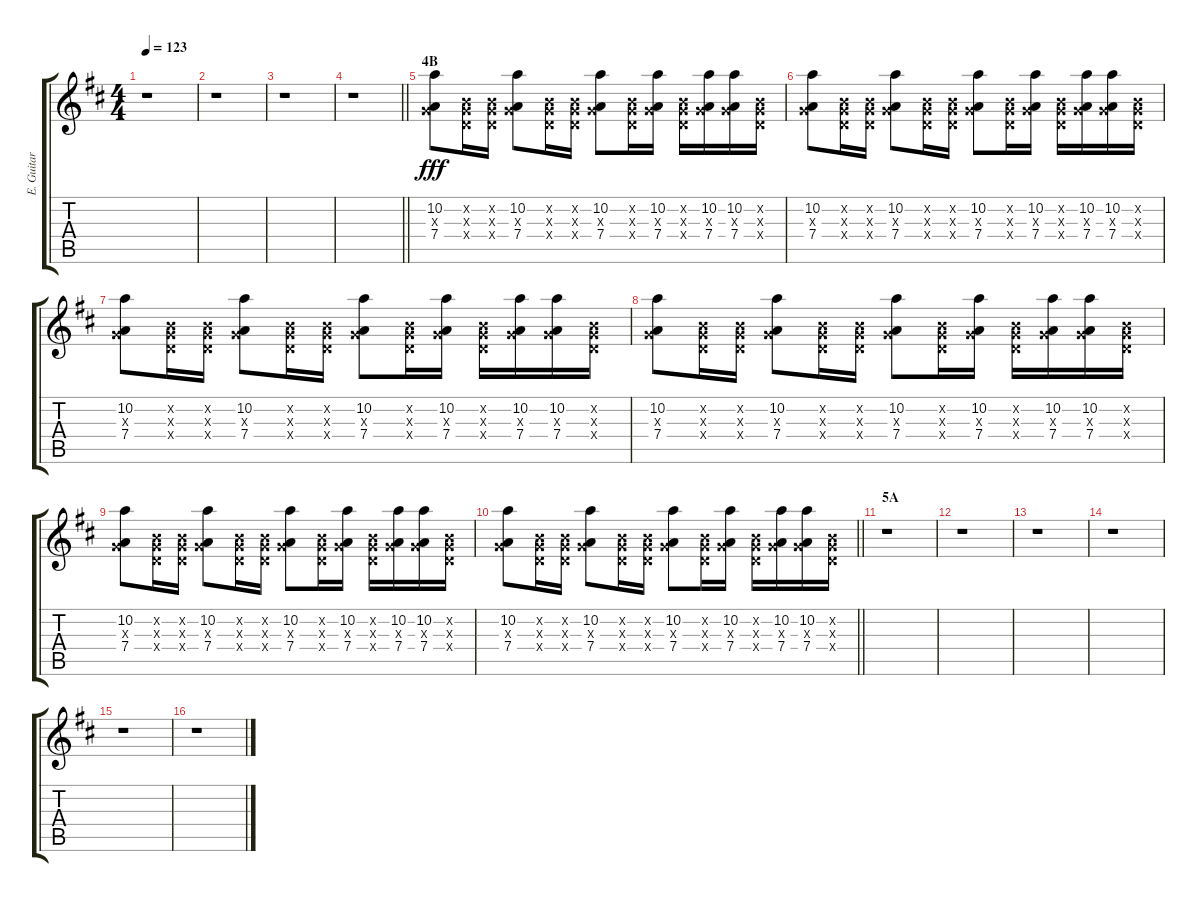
\track ("E. Guitar II" "E. Guitar ") {instrument electricguitarjazz}
\staff {score tabs}
\tuning (E4 B3 G3 D3 A2 E2) {hide}
\ts (4 4)
\tempo 123
\clef g2
\ks d
r.1{dy f} |
r.1 |
r.1 |
\barLineRight lightlight
r.1 |
\section ("" "4B")
(10.2 0.3{x} 7.4).8{dy fff} (0.2{x} 0.3{x} 0.4{x}).16 (0.2{x} 0.3{x} 0.4{x}).16 (10.2 0.3{x} 7.4).8 (0.2{x} 0.3{x} 0.4{x}).16 (0.2{x} 0.3{x} 0.4{x}).16 (10.2 0.3{x} 7.4).8 (0.2{x} 0.3{x} 0.4{x}).16 (10.2 0.3{x} 7.4).16 (0.2{x} 0.3{x} 0.4{x}).16 (10.2 0.3{x} 7.4).16 (10.2 0.3{x} 7.4).16 (0.2{x} 0.3{x} 0.4{x}).16 |
(10.2 0.3{x} 7.4).8 (0.2{x} 0.3{x} 0.4{x}).16 (0.2{x} 0.3{x} 0.4{x}).16 (10.2 0.3{x} 7.4).8 (0.2{x} 0.3{x} 0.4{x}).16 (0.2{x} 0.3{x} 0.4{x}).16 (10.2 0.3{x} 7.4).8 (0.2{x} 0.3{x} 0.4{x}).16 (10.2 0.3{x} 7.4).16 (0.2{x} 0.3{x} 0.4{x}).16 (10.2 0.3{x} 7.4).16 (10.2 0.3{x} 7.4).16 (0.2{x} 0.3{x} 0.4{x}).16 |
(10.2 0.3{x} 7.4).8 (0.2{x} 0.3{x} 0.4{x}).16 (0.2{x} 0.3{x} 0.4{x}).16 (10.2 0.3{x} 7.4).8 (0.2{x} 0.3{x} 0.4{x}).16 (0.2{x} 0.3{x} 0.4{x}).16 (10.2 0.3{x} 7.4).8 (0.2{x} 0.3{x} 0.4{x}).16 (10.2 0.3{x} 7.4).16 (0.2{x} 0.3{x} 0.4{x}).16 (10.2 0.3{x} 7.4).16 (10.2 0.3{x} 7.4).16 (0.2{x} 0.3{x} 0.4{x}).16 |
(10.2 0.3{x} 7.4).8 (0.2{x} 0.3{x} 0.4{x}).16 (0.2{x} 0.3{x} 0.4{x}).16 (10.2 0.3{x} 7.4).8 (0.2{x} 0.3{x} 0.4{x}).16 (0.2{x} 0.3{x} 0.4{x}).16 (10.2 0.3{x} 7.4).8 (0.2{x} 0.3{x} 0.4{x}).16 (10.2 0.3{x} 7.4).16 (0.2{x} 0.3{x} 0.4{x}).16 (10.2 0.3{x} 7.4).16 (10.2 0.3{x} 7.4).16 (0.2{x} 0.3{x} 0.4{x}).16 |
(10.2 0.3{x} 7.4).8 (0.2{x} 0.3{x} 0.4{x}).16 (0.2{x} 0.3{x} 0.4{x}).16 (10.2 0.3{x} 7.4).8 (0.2{x} 0.3{x} 0.4{x}).16 (0.2{x} 0.3{x} 0.4{x}).16 (10.2 0.3{x} 7.4).8 (0.2{x} 0.3{x} 0.4{x}).16 (10.2 0.3{x} 7.4).16 (0.2{x} 0.3{x} 0.4{x}).16 (10.2 0.3{x} 7.4).16 (10.2 0.3{x} 7.4).16 (0.2{x} 0.3{x} 0.4{x}).16 |
\barLineRight lightlight
(10.2 0.3{x} 7.4).8 (0.2{x} 0.3{x} 0.4{x}).16 (0.2{x} 0.3{x} 0.4{x}).16 (10.2 0.3{x} 7.4).8 (0.2{x} 0.3{x} 0.4{x}).16 (0.2{x} 0.3{x} 0.4{x}).16 (10.2 0.3{x} 7.4).8 (0.2{x} 0.3{x} 0.4{x}).16 (10.2 0.3{x} 7.4).16 (0.2{x} 0.3{x} 0.4{x}).16 (10.2 0.3{x} 7.4).16 (10.2 0.3{x} 7.4).16 (0.2{x} 0.3{x} 0.4{x}).16 |
\section ("" "5A")
r.1 |
r.1 |
r.1 |
r.1 |
r.1 |
r.1
